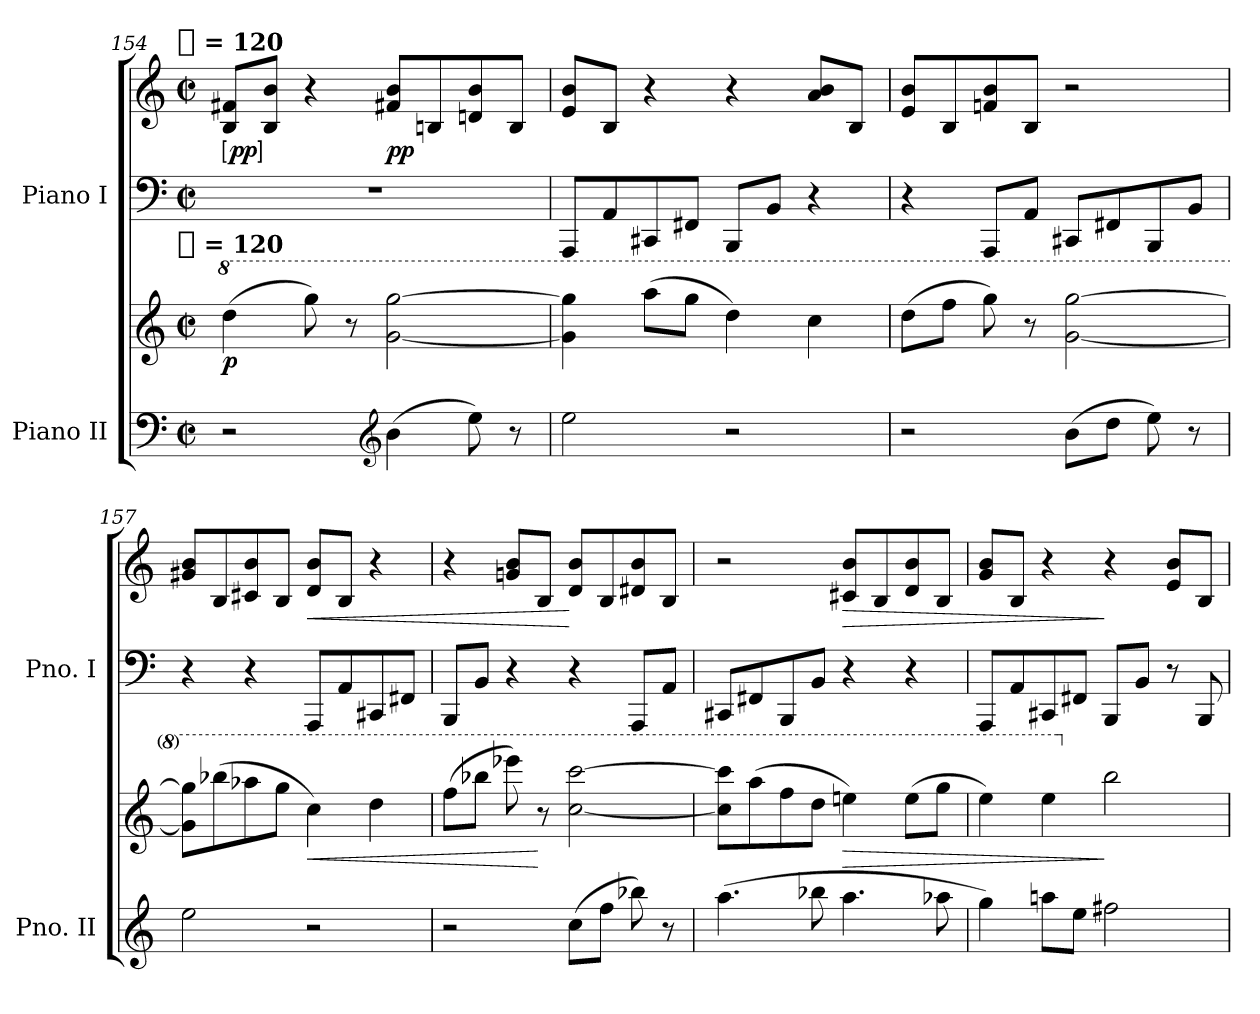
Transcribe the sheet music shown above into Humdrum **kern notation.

**kern	**kern	**dynam	**kern	**kern	**dynam
*part4	*part3	*part3	*part2	*part1	*part1
*staff4	*staff3	*staff3	*staff2	*staff1	*staff1
*I"Piano II	*	*	*I"Piano I	*	*
*I'Pno. II	*	*	*I'Pno. I	*	*
*clefF4	*clefG2	*	*clefF4	*clefG2	*
*k[]	*k[]	*	*k[]	*k[]	*
*C:	*C:	*	*C:	*C:	*
!!LO:TX:omd:t=[half] = 120
*M2/2	*M2/2	*	*M2/2	*M2/2	*
*met(c|)	*met(c|)	*	*met(c|)	*met(c|)	*
*MM240	*MM240	*	*MM240	*MM240	*
*	*8va	*	*	*	*
=154	=154	=154	=154	=154	=154
!	!LO:TX:t=[half] = 120	!	!	!	!
!	!	!	!	!	!LO:DY:ed=brack
2r	(4ddd	p	1r	8B 8f#XL	pp
.	.	.	.	8B 8bJ	.
.	8ggg)	.	.	4r	.
.	8r	.	.	.	.
*clefG2	*	*	*	*	*
(4b	[2gg [2ggg	.	.	8f#X 8bL	pp
.	.	.	.	8Bn	.
8ee)	.	.	.	8dn 8b	.
8r	.	.	.	8BJ	.
=155	=155	=155	=155	=155	=155
2ee	4gg] 4ggg]	.	8AAAL	8e 8bL	.
.	.	.	8AA	8BJ	.
.	(8aaaL	.	8CC#X	4r	.
.	8gggJ	.	8FF#XJ	.	.
2r	4ddd)	.	8BBBL	4r	.
.	.	.	8BBJ	.	.
.	4ccc	.	4r	8a 8bL	.
.	.	.	.	8BJ	.
=156	=156	=156	=156	=156	=156
2r	(8dddL	.	4r	8e 8bL	.
.	8fffJ	.	.	8B	.
.	8ggg)	.	8AAAL	8fn 8b	.
.	8r	.	8AAJ	8BJ	.
(8bL	[2gg [2ggg	.	8CC#XL	2r	.
8ddJ	.	.	8FF#X	.	.
8ee)	.	.	8BBB	.	.
8r	.	.	8BBJ	.	.
=157	=157	=157	=157	=157	=157
2ee	8gg] 8ggg]L	.	4r	8g#X 8bL	.
.	(8bbb-X	.	.	8B	.
.	8aaa-X	.	4r	8c#X 8b	.
.	8gggJ	.	.	8BJ	.
2r	4ccc)	<	8AAAL	8d 8bL	<
.	.	.	8AA	8BJ	.
.	4ddd	.	8CC#X	4r	.
.	.	.	8FF#XJ	.	.
=158	=158	=158	=158	=158	=158
2r	(8fffL	.	8BBBL	4r	.
.	8bbb-XJ	.	8BBJ	.	.
.	8eeee-X)	.	4r	8gn 8bL	.
.	8r	[	.	8BJ	.
(8ccL	[2ccc [2cccc	.	4r	8d 8bL	[
8ffJ	.	.	.	8B	.
8bb-X)	.	.	8AAAL	8d#X 8b	.
8r	.	.	8AAJ	8BJ	.
=159	=159	=159	=159	=159	=159
(4.aa	8ccc] 8cccc]L	.	8CC#XL	2r	.
.	(8aaa	.	8FF#X	.	.
.	8fff	.	8BBB	.	.
8bb-X	8dddJ	.	8BBJ	.	.
4.aa	4eeen)	>	4r	8c#X 8bL	>
.	.	.	.	8B	.
.	(8eeeL	.	4r	8d 8b	.
8aa-X	8gggJ	.	.	8BJ	.
=160	=160	=160	=160	=160	=160
4gg)	4eee)	.	8AAAL	8g 8bL	.
.	.	.	8AA	8BJ	.
8aanL	4eee	.	8CC#X	4r	.
8eeJ	.	.	8FF#XJ	.	.
*	*X8va	*	*	*	*
2ff#X	2bb	]	8BBBL	4r	]
.	.	.	8BBJ	.	.
.	.	.	8r	8e 8bL	.
.	.	.	8BBB	8BJ	.
=	=	=	=	=	=
*-	*-	*-	*-	*-	*-
